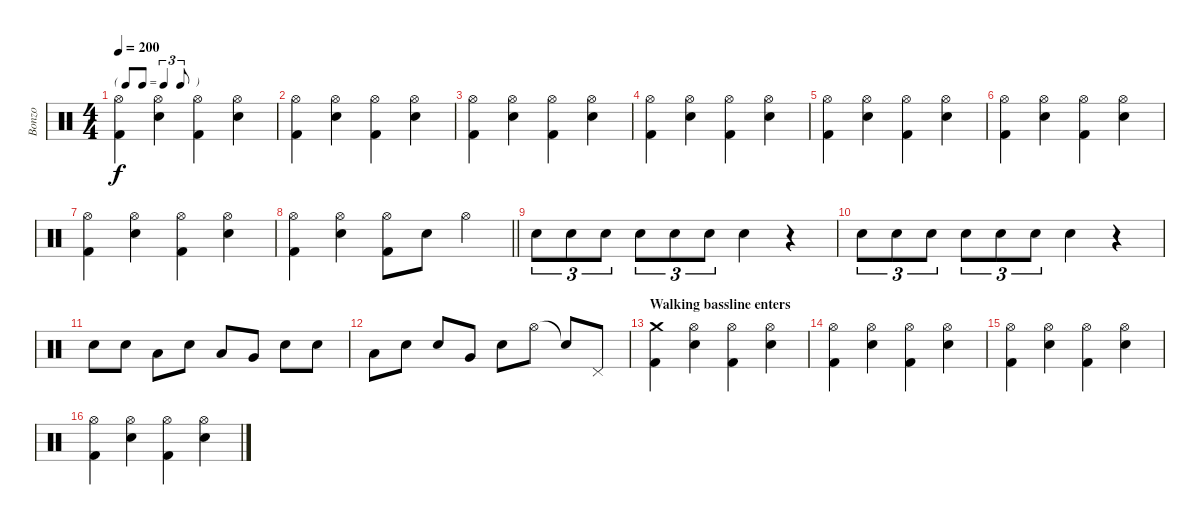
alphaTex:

\track ("Bonzo" "Bonzo") {instrument percussion}
\staff {score}
\articulation defaults
\ts (4 4)
\tf triplet8th
\tempo 200
\clef neutral
\ks c
("Hi-Hat (open)" "Kick (hit) 2").4{dy f} ("Hi-Hat (open)" "Snare (hit) 2").4 ("Hi-Hat (open)" "Kick (hit) 2").4 ("Hi-Hat (open)" "Snare (hit) 2").4 |
("Hi-Hat (open)" "Kick (hit) 2").4 ("Hi-Hat (open)" "Snare (hit) 2").4 ("Hi-Hat (open)" "Kick (hit) 2").4 ("Hi-Hat (open)" "Snare (hit) 2").4 |
("Hi-Hat (open)" "Kick (hit) 2").4 ("Hi-Hat (open)" "Snare (hit) 2").4 ("Hi-Hat (open)" "Kick (hit) 2").4 ("Hi-Hat (open)" "Snare (hit) 2").4 |
("Hi-Hat (open)" "Kick (hit) 2").4 ("Hi-Hat (open)" "Snare (hit) 2").4 ("Hi-Hat (open)" "Kick (hit) 2").4 ("Hi-Hat (open)" "Snare (hit) 2").4 |
("Hi-Hat (open)" "Kick (hit) 2").4 ("Hi-Hat (open)" "Snare (hit) 2").4 ("Hi-Hat (open)" "Kick (hit) 2").4 ("Hi-Hat (open)" "Snare (hit) 2").4 |
("Hi-Hat (open)" "Kick (hit) 2").4 ("Hi-Hat (open)" "Snare (hit) 2").4 ("Hi-Hat (open)" "Kick (hit) 2").4 ("Hi-Hat (open)" "Snare (hit) 2").4 |
("Hi-Hat (open)" "Kick (hit) 2").4 ("Hi-Hat (open)" "Snare (hit) 2").4 ("Hi-Hat (open)" "Kick (hit) 2").4 ("Hi-Hat (open)" "Snare (hit) 2").4 |
\barLineRight lightlight
("Hi-Hat (open)" "Kick (hit) 2").4 ("Hi-Hat (open)" "Snare (hit) 2").4 ("Hi-Hat (open)" "Kick (hit) 2").8 "Snare (hit) 2".8 "Hi-Hat (open)".4 |
"Snare (hit) 2".8{tu (3 2)} "Snare (hit) 2".8{tu (3 2)} "Snare (hit) 2".8{tu (3 2)} "Snare (hit) 2".8{tu (3 2)} "Snare (hit) 2".8{tu (3 2)} "Snare (hit) 2".8{tu (3 2)} "Snare (hit) 2".4 r.4 |
"Snare (hit) 2".8{tu (3 2)} "Snare (hit) 2".8{tu (3 2)} "Snare (hit) 2".8{tu (3 2)} "Snare (hit) 2".8{tu (3 2)} "Snare (hit) 2".8{tu (3 2)} "Snare (hit) 2".8{tu (3 2)} "Snare (hit) 2".4 r.4 |
"Snare (hit) 2".8 "Snare (hit) 2".8 "Low Tom (hit)".8 "Snare (hit) 2".8 "Low Tom (hit)".8 "Very Low Tom (hit)".8 "Snare (hit) 2".8 "Snare (hit) 2".8 |
"Low Tom (hit)".8 "Snare (hit) 2".8 "Snare (hit) 2".8 "Very Low Tom (hit)".8 "Snare (hit) 2".8 "Hi-Hat (open)".8 "Snare (hit)"{t}.8 "Pedal Hi-Hat (hit)".8 |
\section ("" "Walking bassline enters")
("Crash medium (hit)" "Kick (hit) 2").4 ("Hi-Hat (open)" "Snare (hit) 2").4 ("Hi-Hat (open)" "Kick (hit) 2").4 ("Hi-Hat (open)" "Snare (hit) 2").4 |
("Hi-Hat (open)" "Kick (hit) 2").4 ("Hi-Hat (open)" "Snare (hit) 2").4 ("Hi-Hat (open)" "Kick (hit) 2").4 ("Hi-Hat (open)" "Snare (hit) 2").4 |
("Hi-Hat (open)" "Kick (hit) 2").4 ("Hi-Hat (open)" "Snare (hit) 2").4 ("Hi-Hat (open)" "Kick (hit) 2").4 ("Hi-Hat (open)" "Snare (hit) 2").4 |
("Hi-Hat (open)" "Kick (hit) 2").4 ("Hi-Hat (open)" "Snare (hit) 2").4 ("Hi-Hat (open)" "Kick (hit) 2").4 ("Hi-Hat (open)" "Snare (hit) 2").4
